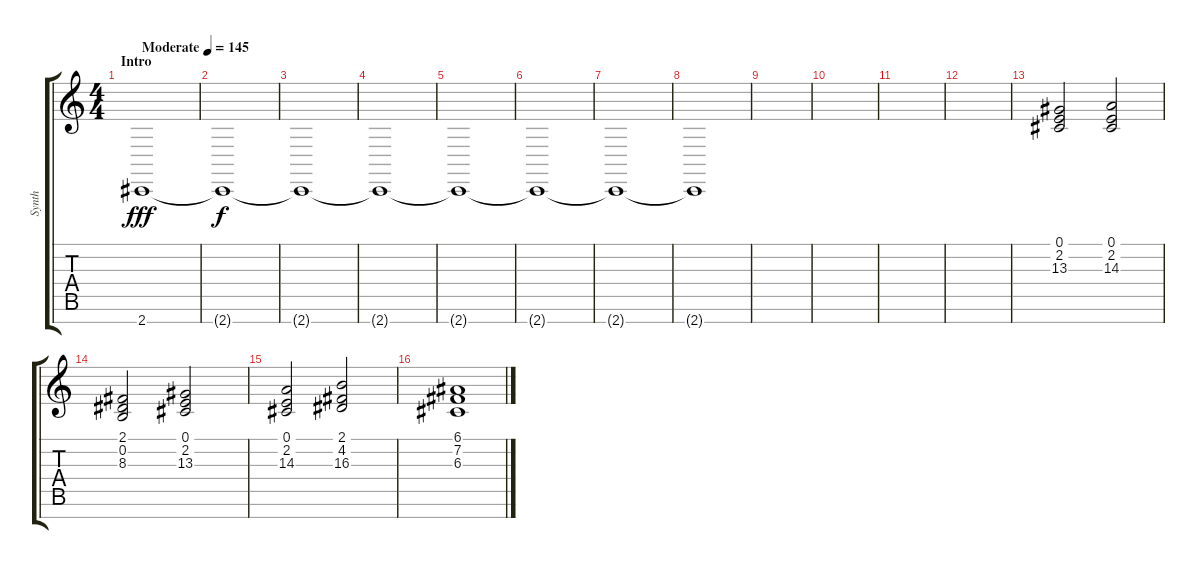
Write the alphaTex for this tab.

\track ("Synth" "Synth") {instrument choiraahs}
\staff {score tabs}
\tuning (E4 B3 G3 D3 A2 E2 B1) {hide}
\ts (4 4)
\section ("" "Intro")
\tempo (145 "Moderate")
\clef g2
\ks c
2.7.1{dy fff instrument choiraahs} |
2.7{t}.1{dy f} |
2.7{t}.1 |
2.7{t}.1 |
2.7{t}.1 |
2.7{t}.1 |
2.7{t}.1 |
2.7{t}.1 |
|
|
|
|
(0.1 2.2 13.3).2 (0.1 2.2 14.3).2 |
(2.1 0.2 8.3).2 (0.1 2.2 13.3).2 |
(0.1 2.2 14.3).2 (2.1 4.2 16.3).2 |
(6.1 7.2 6.3).1
